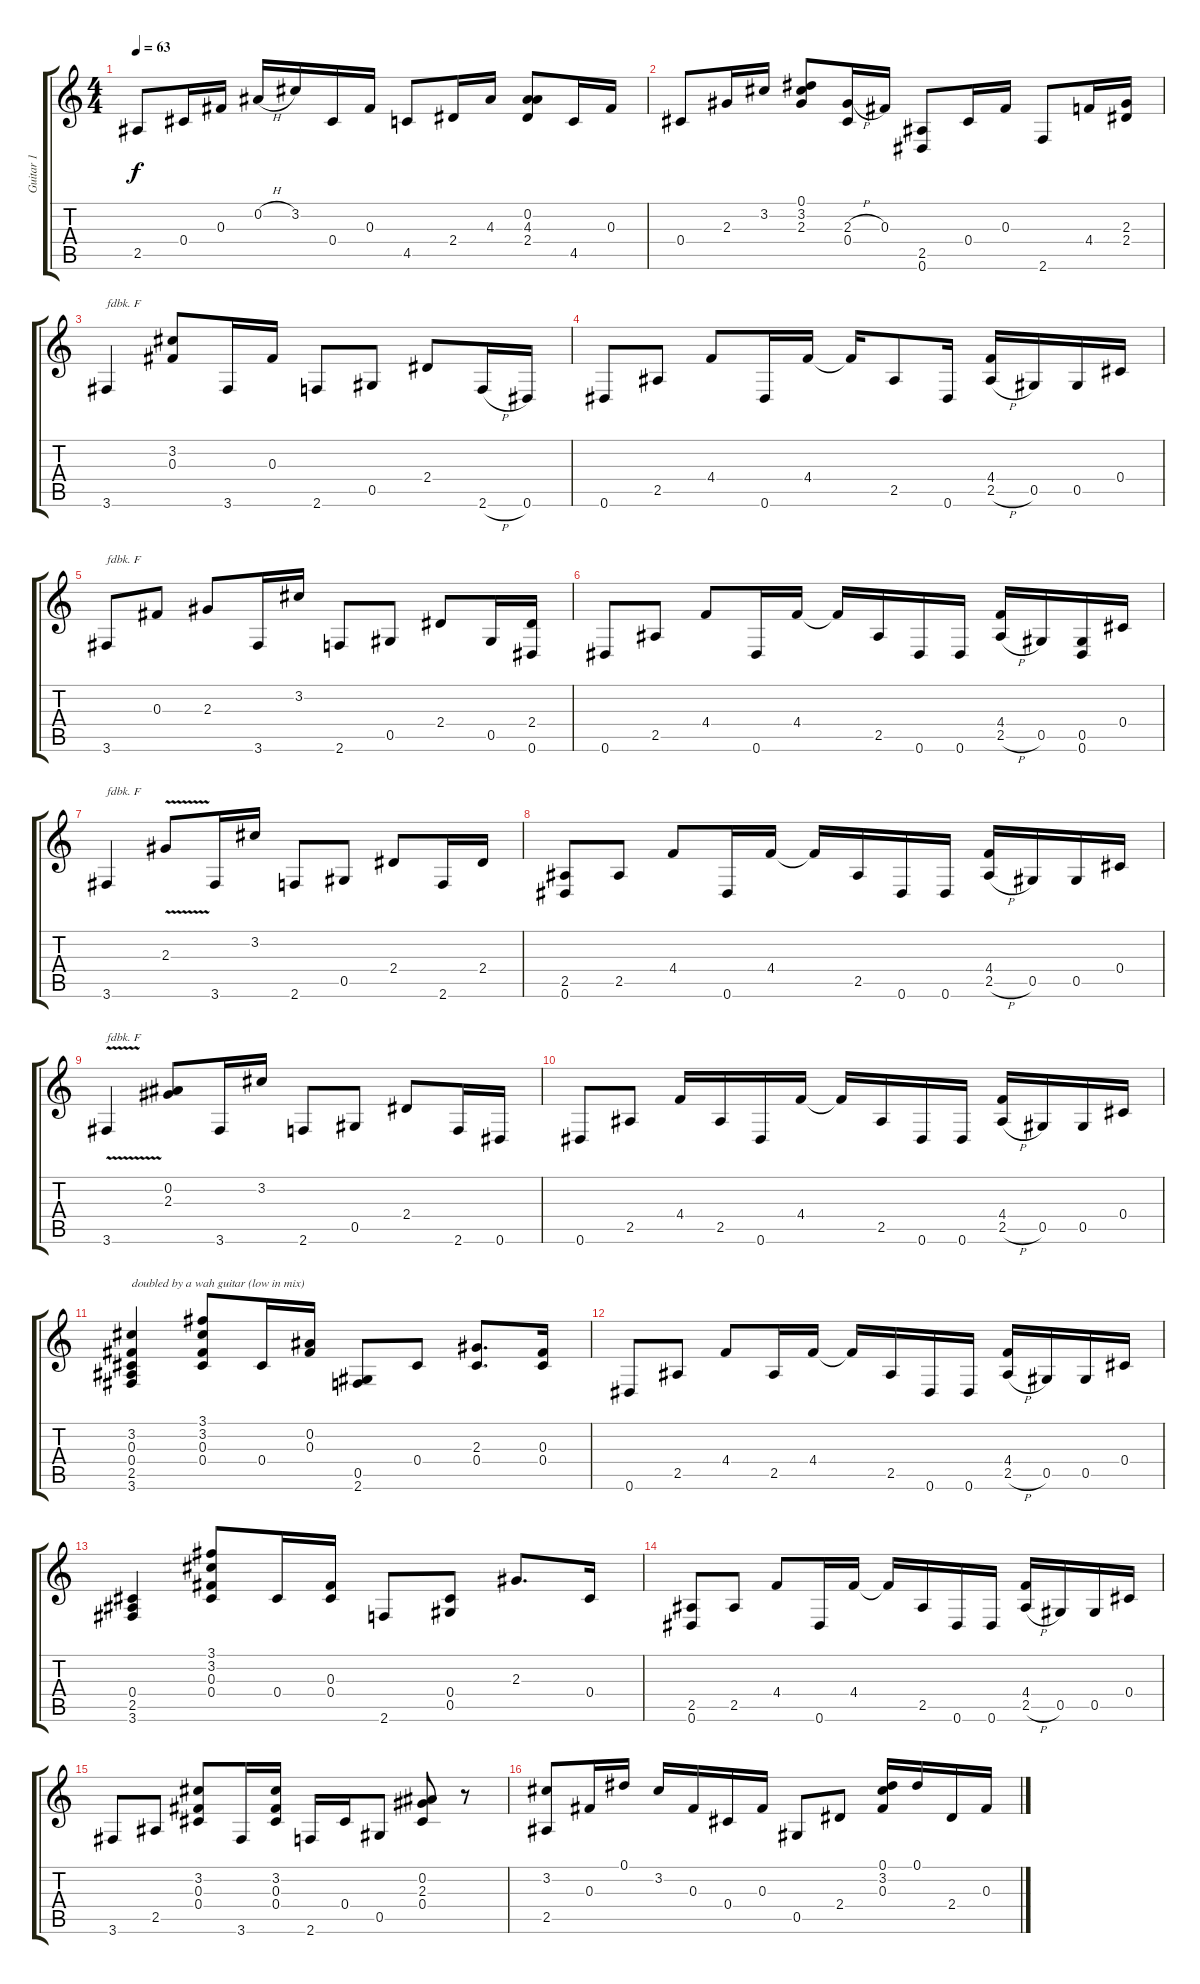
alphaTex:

\track ("Guitar 1" "Guitar 1") {instrument electricguitarclean}
\staff {score tabs}
\tuning (Eb4 Bb3 Gb3 Db3 Ab2 Eb2) {hide}
\ts (4 4)
\tempo 63
\clef g2
\ks c
2.5.8{dy f} 0.4.16 0.3.16 0.2{h}.16 3.2.16 0.4.16 0.3.16 4.5.8 2.4.16 4.3.16 (0.2 4.3 2.4).8 4.5.16 0.3.16 |
0.4.8 2.3.16 3.2.16 (0.1 3.2 2.3).8 (2.3{h} 0.4).16 0.3.16 (2.5 0.6).8 0.4.16 0.3.16 2.6.8 4.4.16 (2.3 2.4).16 |
3.6.4{txt "fdbk. F"} (3.2 0.3).8 3.6.16 0.3.16 2.6.8 0.5.8 2.4.8 2.6{h}.16 0.6.16 |
0.6.8 2.5.8 4.4.8 0.6.16 4.4.16 4.4{t}.16 2.5.8 0.6.16 (4.4 2.5{h}).16 0.5.16 0.5.16 0.4.16 |
3.6.8{txt "fdbk. F"} 0.3.8 2.3.8 3.6.16 3.2.16 2.6.8 0.5.8 2.4.8 0.5.16 (2.4 0.6).16 |
0.6.8 2.5.8 4.4.8 0.6.16 4.4.16 4.4{t}.16 2.5.16 0.6.16 0.6.16 (4.4 2.5{h}).16 0.5.16 (0.5 0.6).16 0.4.16 |
3.6.4{txt "fdbk. F"} 2.3{v}.8 3.6.16 3.2.16 2.6.8 0.5.8 2.4.8 2.6.16 2.4.16 |
(2.5 0.6).8 2.5.8 4.4.8 0.6.16 4.4.16 4.4{t}.16 2.5.16 0.6.16 0.6.16 (4.4 2.5{h}).16 0.5.16 0.5.16 0.4.16 |
3.6{v}.4{txt "fdbk. F"} (0.2 2.3).8 3.6.16 3.2.16 2.6.8 0.5.8 2.4.8 2.6.16 0.6.16 |
0.6.8 2.5.8 4.4.16 2.5.16 0.6.16 4.4.16 4.4{t}.16 2.5.16 0.6.16 0.6.16 (4.4 2.5{h}).16 0.5.16 0.5.16 0.4.16 |
(3.2 0.3 0.4 2.5 3.6).4{txt "doubled by a wah guitar (low in mix)"} (3.1 3.2 0.3 0.4).8 0.4.16 (0.2 0.3).16 (0.5 2.6).8 0.4.8 (2.3 0.4).8{d} (0.3 0.4).16 |
0.6.8 2.5.8 4.4.8 2.5.16 4.4.16 4.4{t}.16 2.5.16 0.6.16 0.6.16 (4.4 2.5{h}).16 0.5.16 0.5.16 0.4.16 |
(0.4 2.5 3.6).4 (3.1 3.2 0.3 0.4).8 0.4.16 (0.3 0.4).16 2.6.8 (0.4 0.5).8 2.3.8{d} 0.4.16 |
(2.5 0.6).8 2.5.8 4.4.8 0.6.16 4.4.16 4.4{t}.16 2.5.16 0.6.16 0.6.16 (4.4 2.5{h}).16 0.5.16 0.5.16 0.4.16 |
3.6.8 2.5.8 (3.2 0.3 0.4).8 3.6.16 (3.2 0.3 0.4).16 2.6.16 0.4.16 0.5.8 (0.2 2.3 0.4).8 r.8 |
(3.2 2.5).8 0.3.16 0.1.16 3.2.16 0.3.16 0.4.16 0.3.16 0.5.8 2.4.8 (0.1 3.2 0.3).16 0.1.16 2.4.16 0.3.16
